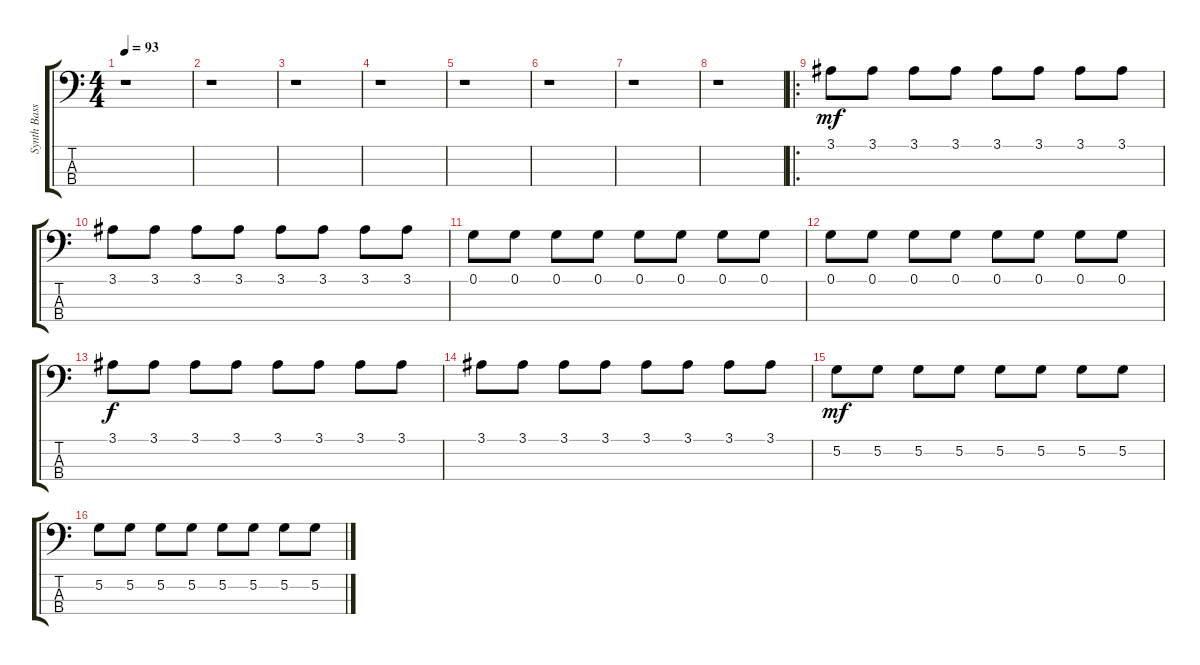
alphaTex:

\track ("Synth Bass" "Synth Bass") {instrument synthbass1}
\staff {score tabs}
\tuning (G2 D2 A1 E1) {hide}
\ts (4 4)
\tempo 93
\clef f4
\ks c
r.1{dy mf instrument synthbass1} |
r.1 |
r.1 |
r.1 |
r.1 |
r.1 |
r.1 |
r.1 |
\ro
3.1.8 3.1.8 3.1.8 3.1.8 3.1.8 3.1.8 3.1.8 3.1.8 |
3.1.8 3.1.8 3.1.8 3.1.8 3.1.8 3.1.8 3.1.8 3.1.8 |
0.1.8 0.1.8 0.1.8 0.1.8 0.1.8 0.1.8 0.1.8 0.1.8 |
0.1.8 0.1.8 0.1.8 0.1.8 0.1.8 0.1.8 0.1.8 0.1.8 |
3.1.8{dy f} 3.1.8 3.1.8 3.1.8 3.1.8 3.1.8 3.1.8 3.1.8 |
3.1.8 3.1.8 3.1.8 3.1.8 3.1.8 3.1.8 3.1.8 3.1.8 |
5.2.8{dy mf} 5.2.8 5.2.8 5.2.8 5.2.8 5.2.8 5.2.8 5.2.8 |
5.2.8 5.2.8 5.2.8 5.2.8 5.2.8 5.2.8 5.2.8 5.2.8
